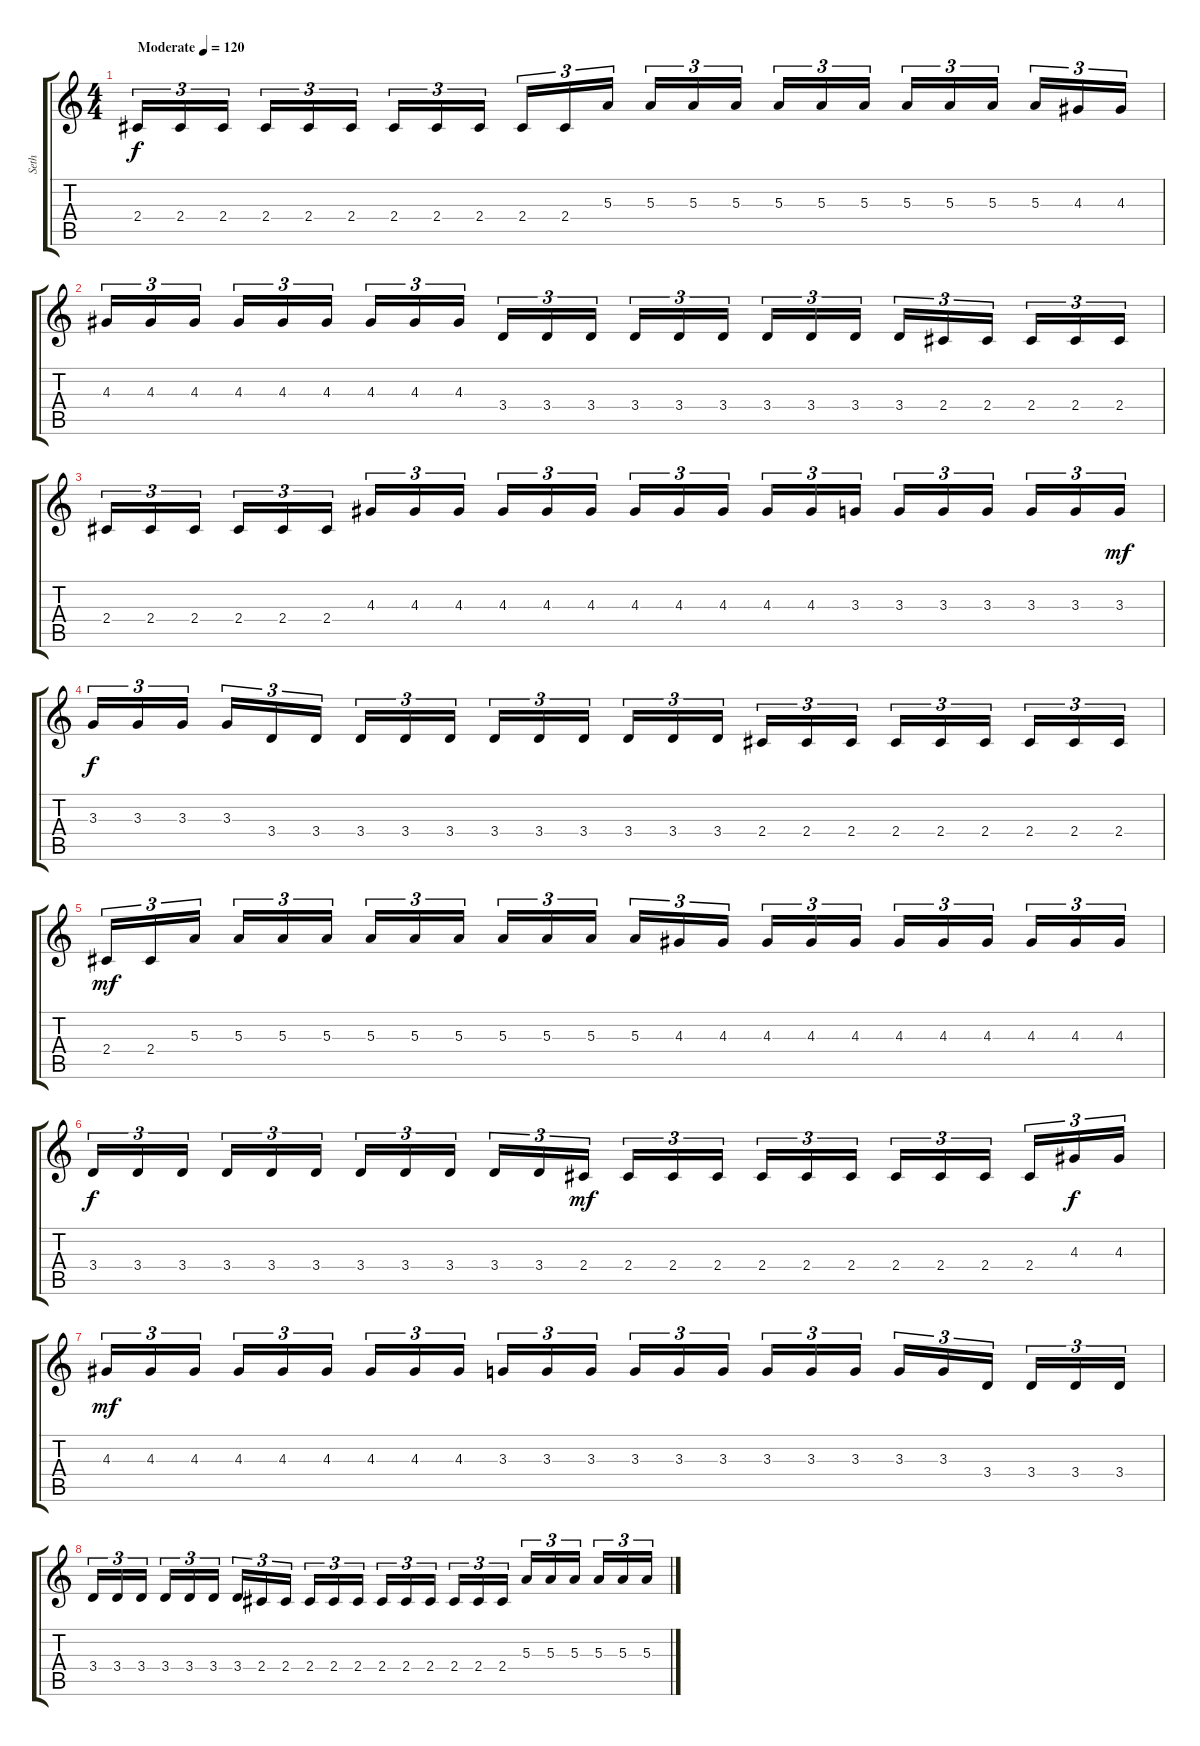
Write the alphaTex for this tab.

\track ("Seth" "Seth") {instrument distortionguitar}
\staff {score tabs}
\tuning (Db4 Ab3 E3 B2 Gb2 Db2) {hide}
\ts (4 4)
\tempo (120 "Moderate")
\clef g2
\ks c
2.4.16{tu (3 2) dy f instrument distortionguitar} 2.4.16{tu (3 2)} 2.4.16{tu (3 2) beam splitsecondary} 2.4.16{tu (3 2)} 2.4.16{tu (3 2)} 2.4.16{tu (3 2)} 2.4.16{tu (3 2)} 2.4.16{tu (3 2)} 2.4.16{tu (3 2) beam splitsecondary} 2.4.16{tu (3 2)} 2.4.16{tu (3 2)} 5.3.16{tu (3 2)} 5.3.16{tu (3 2)} 5.3.16{tu (3 2)} 5.3.16{tu (3 2) beam splitsecondary} 5.3.16{tu (3 2)} 5.3.16{tu (3 2)} 5.3.16{tu (3 2)} 5.3.16{tu (3 2)} 5.3.16{tu (3 2)} 5.3.16{tu (3 2) beam splitsecondary} 5.3.16{tu (3 2)} 4.3.16{tu (3 2)} 4.3.16{tu (3 2)} |
4.3.16{tu (3 2)} 4.3.16{tu (3 2)} 4.3.16{tu (3 2) beam splitsecondary} 4.3.16{tu (3 2)} 4.3.16{tu (3 2)} 4.3.16{tu (3 2)} 4.3.16{tu (3 2)} 4.3.16{tu (3 2)} 4.3.16{tu (3 2) beam splitsecondary} 3.4.16{tu (3 2)} 3.4.16{tu (3 2)} 3.4.16{tu (3 2)} 3.4.16{tu (3 2)} 3.4.16{tu (3 2)} 3.4.16{tu (3 2) beam splitsecondary} 3.4.16{tu (3 2)} 3.4.16{tu (3 2)} 3.4.16{tu (3 2)} 3.4.16{tu (3 2)} 2.4.16{tu (3 2)} 2.4.16{tu (3 2) beam splitsecondary} 2.4.16{tu (3 2)} 2.4.16{tu (3 2)} 2.4.16{tu (3 2)} |
2.4.16{tu (3 2)} 2.4.16{tu (3 2)} 2.4.16{tu (3 2) beam splitsecondary} 2.4.16{tu (3 2)} 2.4.16{tu (3 2)} 2.4.16{tu (3 2)} 4.3.16{tu (3 2)} 4.3.16{tu (3 2)} 4.3.16{tu (3 2) beam splitsecondary} 4.3.16{tu (3 2)} 4.3.16{tu (3 2)} 4.3.16{tu (3 2)} 4.3.16{tu (3 2)} 4.3.16{tu (3 2)} 4.3.16{tu (3 2) beam splitsecondary} 4.3.16{tu (3 2)} 4.3.16{tu (3 2)} 3.3.16{tu (3 2)} 3.3.16{tu (3 2)} 3.3.16{tu (3 2)} 3.3.16{tu (3 2) beam splitsecondary} 3.3.16{tu (3 2)} 3.3.16{tu (3 2)} 3.3.16{tu (3 2) dy mf} |
3.3.16{tu (3 2) dy f} 3.3.16{tu (3 2)} 3.3.16{tu (3 2) beam splitsecondary} 3.3.16{tu (3 2)} 3.4.16{tu (3 2)} 3.4.16{tu (3 2)} 3.4.16{tu (3 2)} 3.4.16{tu (3 2)} 3.4.16{tu (3 2) beam splitsecondary} 3.4.16{tu (3 2)} 3.4.16{tu (3 2)} 3.4.16{tu (3 2)} 3.4.16{tu (3 2)} 3.4.16{tu (3 2)} 3.4.16{tu (3 2) beam splitsecondary} 2.4.16{tu (3 2)} 2.4.16{tu (3 2)} 2.4.16{tu (3 2)} 2.4.16{tu (3 2)} 2.4.16{tu (3 2)} 2.4.16{tu (3 2) beam splitsecondary} 2.4.16{tu (3 2)} 2.4.16{tu (3 2)} 2.4.16{tu (3 2)} |
2.4.16{tu (3 2) dy mf} 2.4.16{tu (3 2)} 5.3.16{tu (3 2) beam splitsecondary} 5.3.16{tu (3 2)} 5.3.16{tu (3 2)} 5.3.16{tu (3 2)} 5.3.16{tu (3 2)} 5.3.16{tu (3 2)} 5.3.16{tu (3 2) beam splitsecondary} 5.3.16{tu (3 2)} 5.3.16{tu (3 2)} 5.3.16{tu (3 2)} 5.3.16{tu (3 2)} 4.3.16{tu (3 2)} 4.3.16{tu (3 2) beam splitsecondary} 4.3.16{tu (3 2)} 4.3.16{tu (3 2)} 4.3.16{tu (3 2)} 4.3.16{tu (3 2)} 4.3.16{tu (3 2)} 4.3.16{tu (3 2) beam splitsecondary} 4.3.16{tu (3 2)} 4.3.16{tu (3 2)} 4.3.16{tu (3 2)} |
3.4.16{tu (3 2) dy f} 3.4.16{tu (3 2)} 3.4.16{tu (3 2) beam splitsecondary} 3.4.16{tu (3 2)} 3.4.16{tu (3 2)} 3.4.16{tu (3 2)} 3.4.16{tu (3 2)} 3.4.16{tu (3 2)} 3.4.16{tu (3 2) beam splitsecondary} 3.4.16{tu (3 2)} 3.4.16{tu (3 2)} 2.4.16{tu (3 2) dy mf} 2.4.16{tu (3 2)} 2.4.16{tu (3 2)} 2.4.16{tu (3 2) beam splitsecondary} 2.4.16{tu (3 2)} 2.4.16{tu (3 2)} 2.4.16{tu (3 2)} 2.4.16{tu (3 2)} 2.4.16{tu (3 2)} 2.4.16{tu (3 2) beam splitsecondary} 2.4.16{tu (3 2)} 4.3.16{tu (3 2) dy f} 4.3.16{tu (3 2)} |
4.3.16{tu (3 2) dy mf} 4.3.16{tu (3 2)} 4.3.16{tu (3 2) beam splitsecondary} 4.3.16{tu (3 2)} 4.3.16{tu (3 2)} 4.3.16{tu (3 2)} 4.3.16{tu (3 2)} 4.3.16{tu (3 2)} 4.3.16{tu (3 2) beam splitsecondary} 3.3.16{tu (3 2)} 3.3.16{tu (3 2)} 3.3.16{tu (3 2)} 3.3.16{tu (3 2)} 3.3.16{tu (3 2)} 3.3.16{tu (3 2) beam splitsecondary} 3.3.16{tu (3 2)} 3.3.16{tu (3 2)} 3.3.16{tu (3 2)} 3.3.16{tu (3 2)} 3.3.16{tu (3 2)} 3.4.16{tu (3 2) beam splitsecondary} 3.4.16{tu (3 2)} 3.4.16{tu (3 2)} 3.4.16{tu (3 2)} |
3.4.16{tu (3 2)} 3.4.16{tu (3 2)} 3.4.16{tu (3 2) beam splitsecondary} 3.4.16{tu (3 2)} 3.4.16{tu (3 2)} 3.4.16{tu (3 2)} 3.4.16{tu (3 2)} 2.4.16{tu (3 2)} 2.4.16{tu (3 2) beam splitsecondary} 2.4.16{tu (3 2)} 2.4.16{tu (3 2)} 2.4.16{tu (3 2)} 2.4.16{tu (3 2)} 2.4.16{tu (3 2)} 2.4.16{tu (3 2) beam splitsecondary} 2.4.16{tu (3 2)} 2.4.16{tu (3 2)} 2.4.16{tu (3 2)} 5.3.16{tu (3 2)} 5.3.16{tu (3 2)} 5.3.16{tu (3 2) beam splitsecondary} 5.3.16{tu (3 2)} 5.3.16{tu (3 2)} 5.3.16{tu (3 2)}
